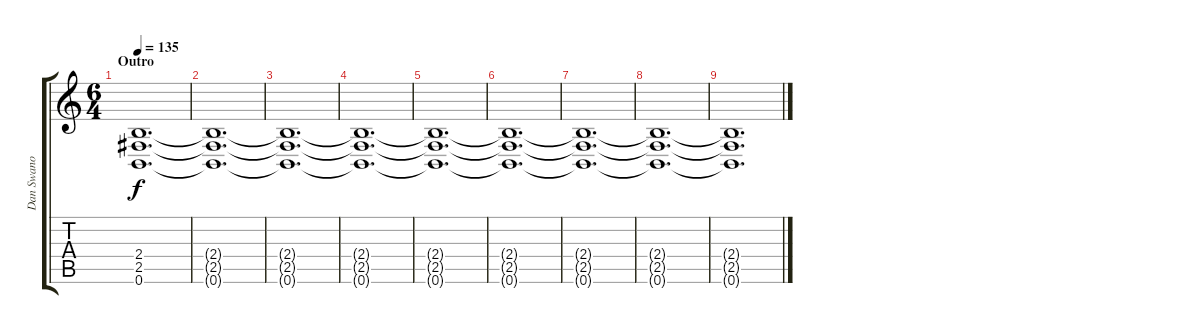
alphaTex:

\track ("Dan Swano - guitar" "Dan Swano ") {instrument overdrivenguitar}
\staff {score tabs}
\tuning (B3 Gb3 D3 A2 E2 B1) {hide}
\ts (6 4)
\section ("" "Outro")
\tempo 135
\clef g2
\ks c
(2.4 2.5 0.6).1{d dy f} |
(2.4{t} 2.5{t} 0.6{t}).1{d} |
(2.4{t} 2.5{t} 0.6{t}).1{d} |
(2.4{t} 2.5{t} 0.6{t}).1{d} |
(2.4{t} 2.5{t} 0.6{t}).1{d} |
(2.4{t} 2.5{t} 0.6{t}).1{d} |
(2.4{t} 2.5{t} 0.6{t}).1{d} |
(2.4{t} 2.5{t} 0.6{t}).1{d} |
(2.4{t} 2.5{t} 0.6{t}).1{d}
